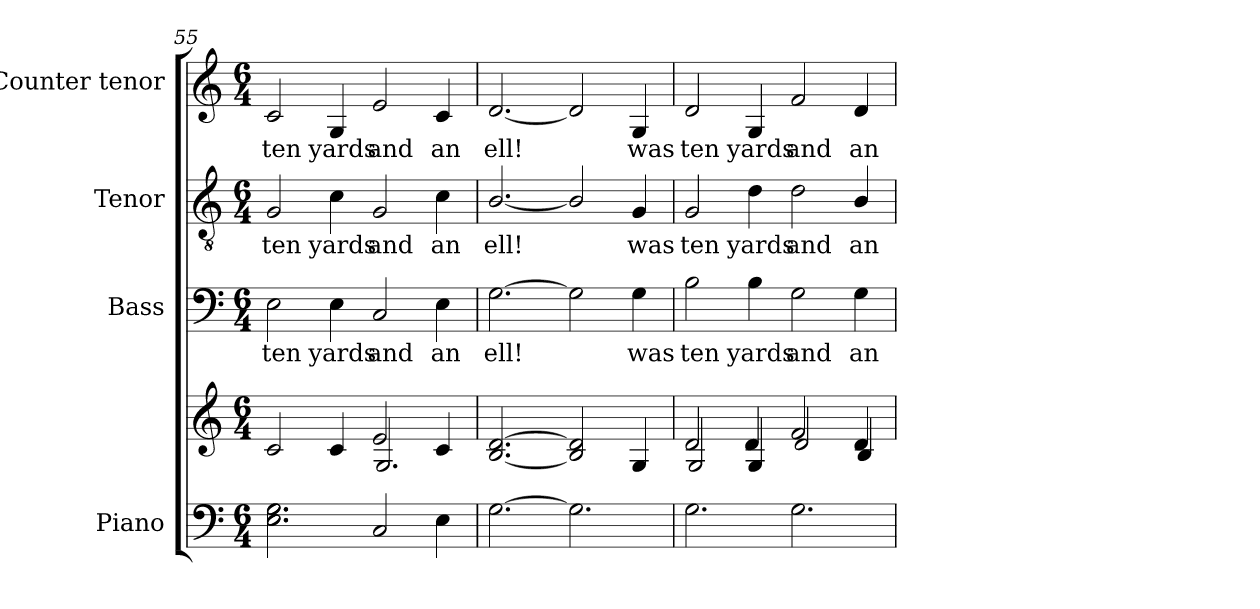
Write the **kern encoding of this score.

**kern	**kern	**kern	**text	**kern	**text	**kern	**text
*part4	*part4	*part3	*part3	*part2	*part2	*part1	*part1
*staff5	*staff4	*staff3	*staff3	*staff2	*staff2	*staff1	*staff1
*I"Piano	*	*I"Bass	*	*I"Tenor	*	*I"Counter tenor	*
*	*	*I'B.	*	*I'T.	*	*	*
!!LO:LB:g=z
*clefF4	*clefG2	*clefF4	*	*clefGv2	*	*clefG2	*
*	*	*	*	*ITrd7c12	*	*	*
*k[]	*k[]	*k[]	*	*k[]	*	*k[]	*
*C:	*C:	*C:	*	*C:	*	*C:	*
*M6/4	*M6/4	*M6/4	*	*M6/4	*	*M6/4	*
=55	=55	=55	=55	=55	=55	=55	=55
*^	*^	*	*	*	*	*	*
!	!	!	!	!	!LO:LY:b:color=#000000	!	!	!	!
!	!	!	!	!	!	!	!LO:LY:b:color=#000000	!	!
!	!	!	!	!	!	!	!	!	!LO:LY:b:color=#000000
2.Ei\ 2.Gi	2.Ei\ 2.Gi	2ci/	2.ryy	2Ei\	ten	2GGi/	ten	2ci/	ten
!	!	!	!	!	!LO:LY:b:color=#000000	!	!	!	!
!	!	!	!	!	!	!	!LO:LY:b:color=#000000	!	!
!	!	!	!	!	!	!	!	!	!LO:LY:b:color=#000000
.	.	4ci/	.	4Ei\	yards	4Ci\	yards	4Gi/	yards
!	!	!	!	!	!LO:LY:b:color=#000000	!	!	!	!
!	!	!	!	!	!	!	!LO:LY:b:color=#000000	!	!
!	!	!	!	!	!	!	!	!	!LO:LY:b:color=#000000
2.ryy	2Ci/	2ei/	2.Gi/	2Ci/	and	2GGi/	and	2ei/	and
!	!	!	!	!	!LO:LY:b:color=#000000	!	!	!	!
!	!	!	!	!	!	!	!LO:LY:b:color=#000000	!	!
!	!	!	!	!	!	!	!	!	!LO:LY:b:color=#000000
.	4Ei\	4ci/	.	4Ei\	an	4Ci\	an	4ci/	an
*v	*v	*	*	*	*	*	*	*	*
*	*v	*v	*	*	*	*	*	*
=56	=56	=56	=56	=56	=56	=56	=56
*^	*	*	*	*	*	*	*
!	!	!	!	!LO:LY:b:color=#000000	!	!	!	!
*v	*v	*	*	*	*	*	*	*
*^	*	*	*	*	*	*	*
!	!	!	!	!	!	!LO:LY:b:color=#000000	!	!
*v	*v	*	*	*	*	*	*	*
*^	*	*	*	*	*	*	*
!	!	!	!	!	!	!	!	!LO:LY:b:color=#000000
*v	*v	*	*	*	*	*	*	*
[2.Gi\	[2.Bi/ [2.di	[2.Gi\	ell!	[2.BBi/	ell!	[2.di/	ell!
2.Gi\]	2Bi/] 2di]	2Gi\]	.	2BBi/]	.	2di/]	.
!	!	!	!LO:LY:b:color=#000000	!	!	!	!
!	!	!	!	!	!LO:LY:b:color=#000000	!	!
!	!	!	!	!	!	!	!LO:LY:b:color=#000000
.	4Gi/	4Gi\	was	4GGi/	was	4Gi/	was
=57	=57	=57	=57	=57	=57	=57	=57
*	*^	*	*	*	*	*	*
!	!	!	!	!LO:LY:b:color=#000000	!	!	!	!
!	!	!	!	!	!	!LO:LY:b:color=#000000	!	!
!	!	!	!	!	!	!	!	!LO:LY:b:color=#000000
2.Gi\	2di/	2Gi/	2Bi\	ten	2GGi/	ten	2di/	ten
!	!	!	!	!LO:LY:b:color=#000000	!	!	!	!
!	!	!	!	!	!	!LO:LY:b:color=#000000	!	!
!	!	!	!	!	!	!	!	!LO:LY:b:color=#000000
.	4Gi/	4di/	4Bi\	yards	4Di\	yards	4Gi/	yards
!	!	!	!	!LO:LY:b:color=#000000	!	!	!	!
!	!	!	!	!	!	!LO:LY:b:color=#000000	!	!
!	!	!	!	!	!	!	!	!LO:LY:b:color=#000000
2.Gi\	2fi/	2di/	2Gi\	and	2Di\	and	2fi/	and
!	!	!	!	!LO:LY:b:color=#000000	!	!	!	!
!	!	!	!	!	!	!LO:LY:b:color=#000000	!	!
!	!	!	!	!	!	!	!	!LO:LY:b:color=#000000
.	4di/	4Bi/	4Gi\	an	4BBi/	an	4di/	an
*	*v	*v	*	*	*	*	*	*
=	=	=	=	=	=	=	=
*-	*-	*-	*-	*-	*-	*-	*-
